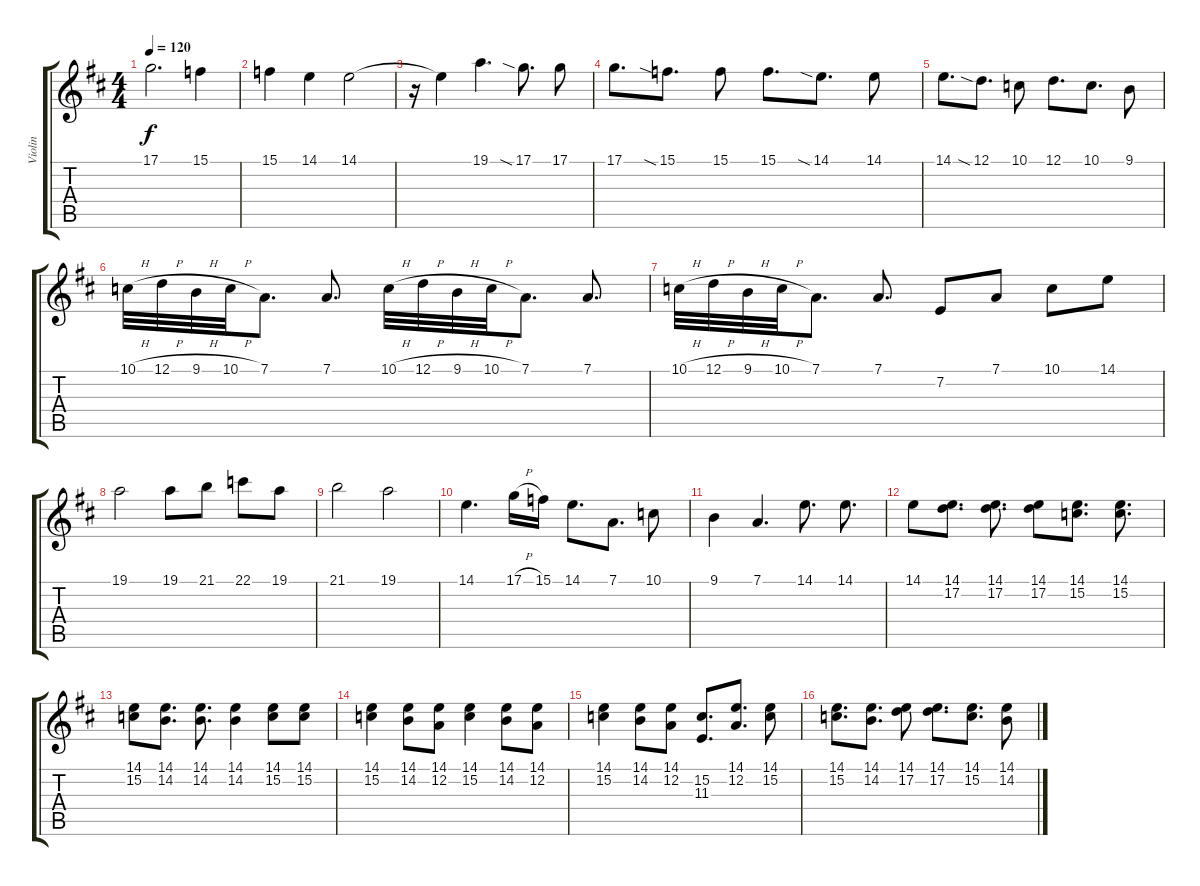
\track ("Violin" "Violin") {instrument violin}
\staff {score tabs}
\tuning (D4 A3 F3 C3 G2 D2) {hide}
\ts (4 4)
\tempo 120
\clef g2
\ks d
17.1.2{d dy f} 15.1.4 |
15.1.4 14.1.4 14.1.2 |
r.16 14.1{t}.4 19.1.4{d} 17.1{sia}.8{d} 17.1.8 |
17.1.8{d} 15.1{sia}.8{d} 15.1.8 15.1.8{d} 14.1{sia}.8{d} 14.1.8 |
14.1.8{d} 12.1{sia}.8{d} 10.1.8 12.1.8{d} 10.1.8{d} 9.1.8 |
10.1{h}.32 12.1{h}.32 9.1{h}.32 10.1{h}.32 7.1.8{d} 7.1.8{d} 10.1{h}.32 12.1{h}.32 9.1{h}.32 10.1{h}.32 7.1.8{d} 7.1.8{d} |
10.1{h}.32 12.1{h}.32 9.1{h}.32 10.1{h}.32 7.1.8{d} 7.1.8{d} 7.2.8 7.1.8 10.1.8 14.1.8 |
19.1.2 19.1.8 21.1.8 22.1.8 19.1.8 |
21.1.2 19.1.2 |
14.1.4{d} 17.1{h}.16 15.1.16 14.1.8{d} 7.1.8{d} 10.1.8 |
9.1.4 7.1.4{d} 14.1.8{d} 14.1.8{d} |
14.1.8 (14.1 17.2).8{d} (14.1 17.2).8{d} (14.1 17.2).8 (14.1 15.2).8{d} (14.1 15.2).8{d} |
(14.1 15.2).8 (14.1 14.2).8{d} (14.1 14.2).8{d} (14.1 14.2).4 (14.1 15.2).8 (14.1 15.2).8 |
(14.1 15.2).4 (14.1 14.2).8 (14.1 12.2).8 (14.1 15.2).4 (14.1 14.2).8 (14.1 12.2).8 |
(14.1 15.2).4 (14.1 14.2).8 (14.1 12.2).8 (15.2 11.3).8{d} (14.1 12.2).8{d} (14.1 15.2).8 |
(14.1 15.2).8{d} (14.1 14.2).8{d} (14.1 17.2).8 (14.1 17.2).8{d} (14.1 15.2).8{d} (14.1 14.2).8
